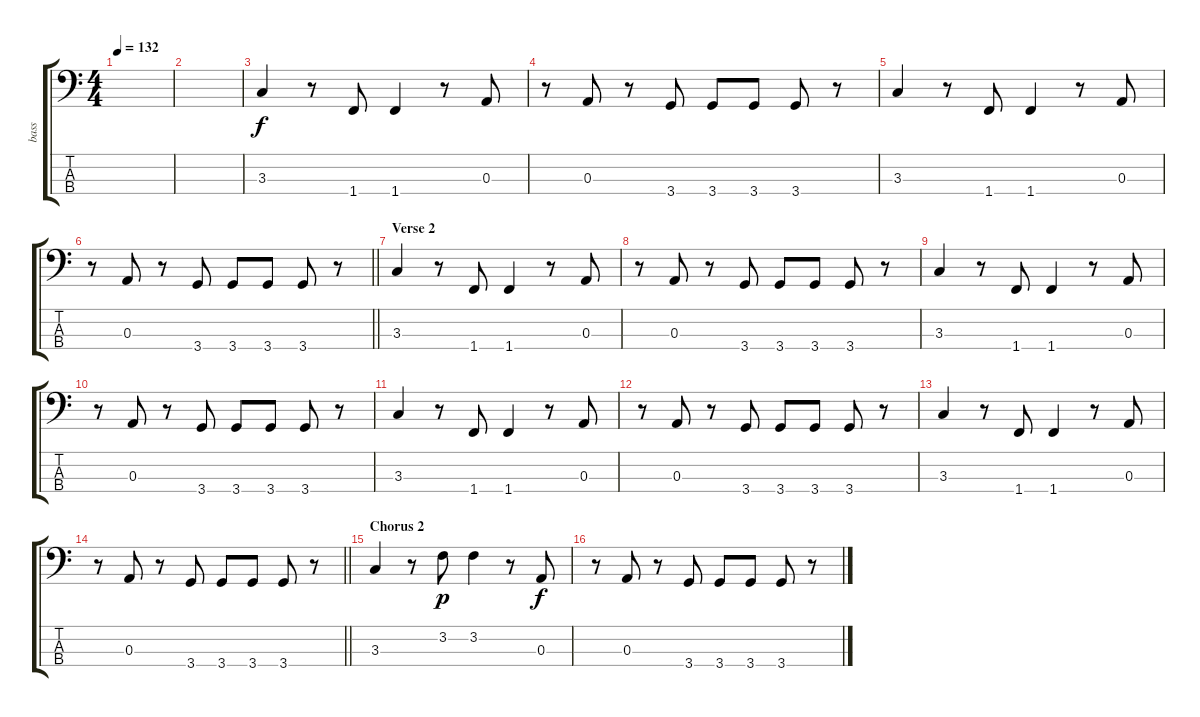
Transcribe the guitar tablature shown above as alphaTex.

\track ("bass" "bass") {instrument electricbassfinger}
\staff {score tabs}
\tuning (G2 D2 A1 E1) {hide}
\ts (4 4)
\tempo 132
\clef f4
\ks c
|
|
3.3.4 r.8 1.4.8 1.4.4 r.8 0.3.8 |
r.8 0.3.8 r.8 3.4.8 3.4.8 3.4.8 3.4.8 r.8 |
3.3.4 r.8 1.4.8 1.4.4 r.8 0.3.8 |
\barLineRight lightlight
r.8 0.3.8 r.8 3.4.8 3.4.8 3.4.8 3.4.8 r.8 |
\section ("" "Verse 2")
3.3.4 r.8 1.4.8 1.4.4 r.8 0.3.8 |
r.8 0.3.8 r.8 3.4.8 3.4.8 3.4.8 3.4.8 r.8 |
3.3.4 r.8 1.4.8 1.4.4 r.8 0.3.8 |
r.8 0.3.8 r.8 3.4.8 3.4.8 3.4.8 3.4.8 r.8 |
3.3.4 r.8 1.4.8 1.4.4 r.8 0.3.8 |
r.8 0.3.8 r.8 3.4.8 3.4.8 3.4.8 3.4.8 r.8 |
3.3.4 r.8 1.4.8 1.4.4 r.8 0.3.8 |
\barLineRight lightlight
r.8 0.3.8 r.8 3.4.8 3.4.8 3.4.8 3.4.8 r.8 |
\section ("" "Chorus 2")
3.3.4 r.8 3.2.8{dy p} 3.2.4 r.8 0.3.8{dy f} |
r.8 0.3.8 r.8 3.4.8 3.4.8 3.4.8 3.4.8 r.8
